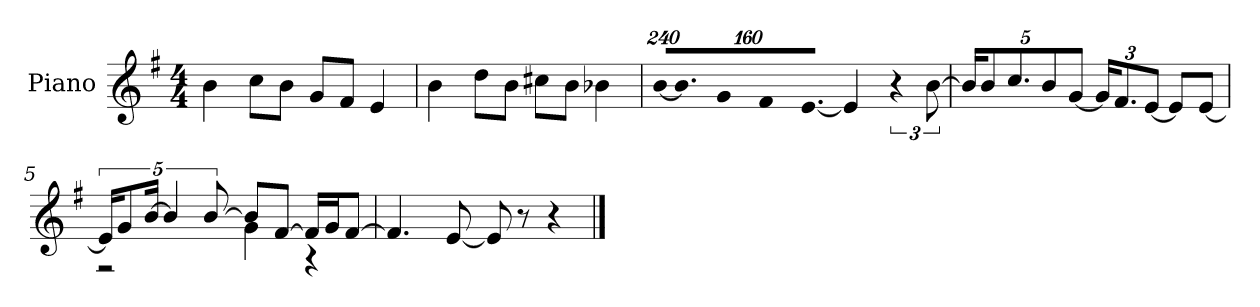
**kern
*part1
*staff1
*I"Piano
*I'P-no
*clefG2
*k[f#]
*M4/4
*MM90
=1
4b\
8cc\L
8b\J
8g/L
8f#/J
4e/
=2
4b\
8dd\L
8b\J
8cc#X\L
8b\J
4b-X\
=3
*Xbrackettup
!LO:N:vis=16
[1920%137b/KL
!LO:N:vis=8.
640%137b/]
!LO:N:vis=16
1920%137g/L
!LO:N:vis=32
640%23f#/K
!LO:N:vis=16.
[960%103e/JJ
4e/]
*brackettup
6r
[12b\
=4
*Xbrackettup
20b/KL]
10b/
10.cc/
10b/
[10g/J
24g/KL]
12.f#/
[12e/J
8e/L]
[8e/J
!!LO:LB:g=z
=5
*brackettup
*^
20e/KL]	2r
10g/	.
[20b/Jk	.
5b/]	.
[10b/	.
8b/L]	4g\
[8f#/J	.
16f#/LL]	4r
16g/J	.
[8f#/J	.
*v	*v
=6
4.f#/]
[8e/
8e/]
8r
4r
==
*-
